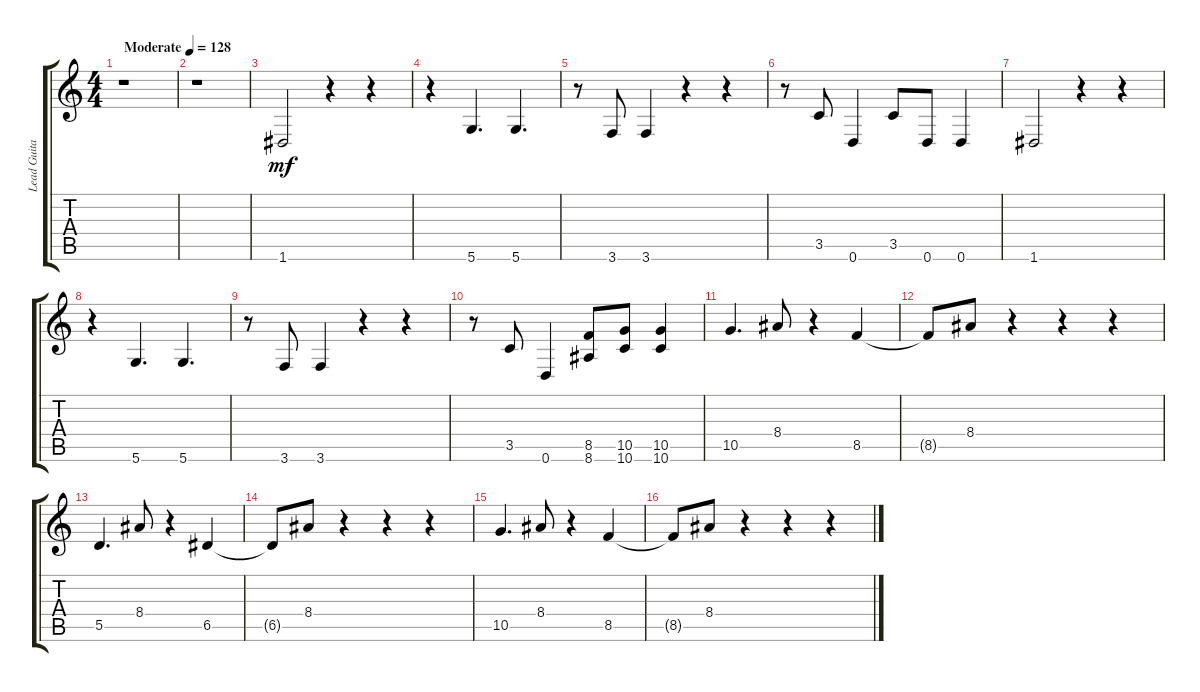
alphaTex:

\track ("Lead Guitar" "Lead Guita") {instrument distortionguitar}
\staff {score tabs}
\tuning (D4 A3 G3 D3 A2 D2) {hide}
\ts (4 4)
\tempo (128 "Moderate")
\clef g2
\ks c
r.1{dy mf instrument distortionguitar} |
r.1 |
1.6.2 r.4 r.4 |
r.4 5.6.4{d} 5.6.4{d} |
r.8 3.6.8 3.6.4 r.4 r.4 |
r.8 3.5.8 0.6.4 3.5.8 0.6.8 0.6.4 |
1.6.2 r.4 r.4 |
r.4 5.6.4{d} 5.6.4{d} |
r.8 3.6.8 3.6.4 r.4 r.4 |
r.8 3.5.8 0.6.4 (8.5 8.6).8 (10.5 10.6).8 (10.5 10.6).4 |
10.5.4{d} 8.4.8 r.4 8.5.4 |
8.5{t}.8 8.4.8 r.4 r.4 r.4 |
5.5.4{d} 8.4.8 r.4 6.5.4 |
6.5{t}.8 8.4.8 r.4 r.4 r.4 |
10.5.4{d} 8.4.8 r.4 8.5.4 |
8.5{t}.8 8.4.8 r.4 r.4 r.4
